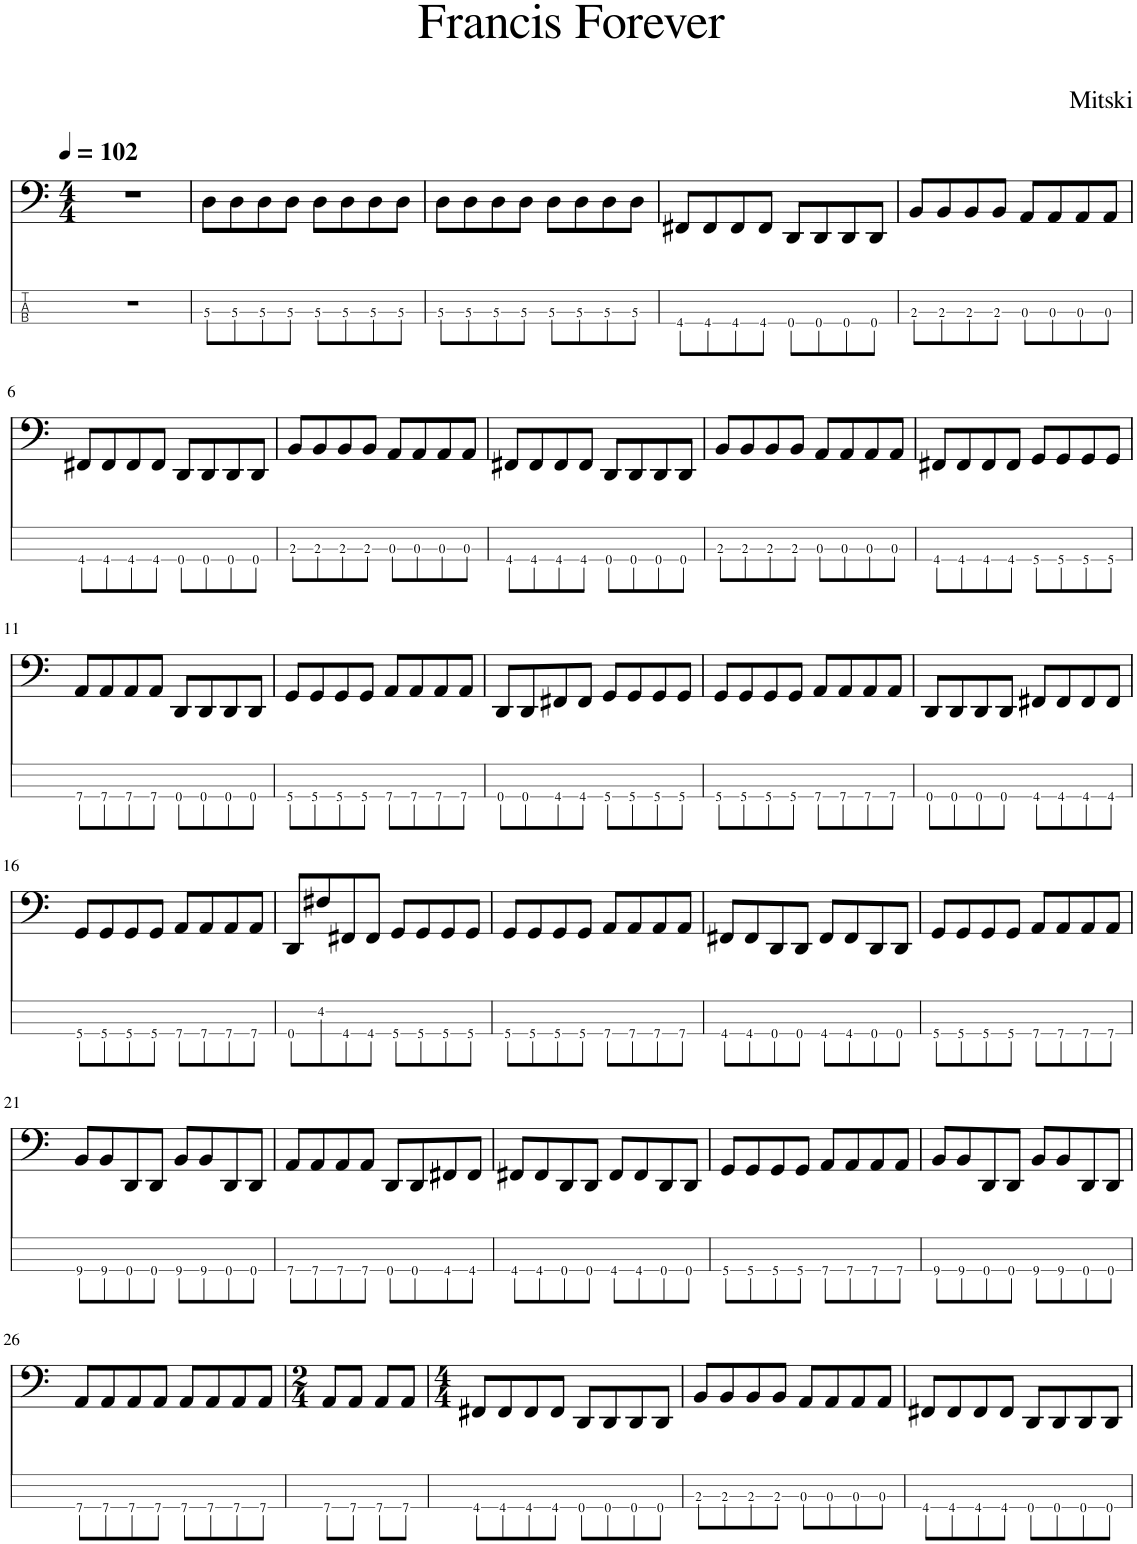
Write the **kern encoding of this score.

**kern	**kern
*part1	*part1
*staff2	*staff1
*I"Electric Bass	*
*I'El. B.	*
*stria4	*
*	*clefF4
*Trd7c12	*Trd7c12
*k[]	*k[]
*M4/4	*M4/4
*MM102	*MM102
=1	=1
1r	1r
=2	=2
8D\L	8D\L
8D\	8D\
8D\	8D\
8D\J	8D\J
8D\L	8D\L
8D\	8D\
8D\	8D\
8D\J	8D\J
=3	=3
8D\L	8D\L
8D\	8D\
8D\	8D\
8D\J	8D\J
8D\L	8D\L
8D\	8D\
8D\	8D\
8D\J	8D\J
=4	=4
8FF#\L	8FF#X/L
8FF#\	8FF#/
8FF#\	8FF#/
8FF#\J	8FF#/J
8DD\L	8DD/L
8DD\	8DD/
8DD\	8DD/
8DD\J	8DD/J
=5	=5
8BB\L	8BB/L
8BB\	8BB/
8BB\	8BB/
8BB\J	8BB/J
8AA\L	8AA/L
8AA\	8AA/
8AA\	8AA/
8AA\J	8AA/J
!!LO:LB:g=z
=6	=6
8FF#\L	8FF#X/L
8FF#\	8FF#/
8FF#\	8FF#/
8FF#\J	8FF#/J
8DD\L	8DD/L
8DD\	8DD/
8DD\	8DD/
8DD\J	8DD/J
=7	=7
8BB\L	8BB/L
8BB\	8BB/
8BB\	8BB/
8BB\J	8BB/J
8AA\L	8AA/L
8AA\	8AA/
8AA\	8AA/
8AA\J	8AA/J
=8	=8
8FF#\L	8FF#X/L
8FF#\	8FF#/
8FF#\	8FF#/
8FF#\J	8FF#/J
8DD\L	8DD/L
8DD\	8DD/
8DD\	8DD/
8DD\J	8DD/J
=9	=9
8BB\L	8BB/L
8BB\	8BB/
8BB\	8BB/
8BB\J	8BB/J
8AA\L	8AA/L
8AA\	8AA/
8AA\	8AA/
8AA\J	8AA/J
=10	=10
8FF#\L	8FF#X/L
8FF#\	8FF#/
8FF#\	8FF#/
8FF#\J	8FF#/J
8GG\L	8GG/L
8GG\	8GG/
8GG\	8GG/
8GG\J	8GG/J
!!LO:LB:g=z
=11	=11
8AA\L	8AA/L
8AA\	8AA/
8AA\	8AA/
8AA\J	8AA/J
8DD\L	8DD/L
8DD\	8DD/
8DD\	8DD/
8DD\J	8DD/J
=12	=12
8GG\L	8GG/L
8GG\	8GG/
8GG\	8GG/
8GG\J	8GG/J
8AA\L	8AA/L
8AA\	8AA/
8AA\	8AA/
8AA\J	8AA/J
=13	=13
8DD\L	8DD/L
8DD\	8DD/
8FF#\	8FF#X/
8FF#\J	8FF#/J
8GG\L	8GG/L
8GG\	8GG/
8GG\	8GG/
8GG\J	8GG/J
=14	=14
8GG\L	8GG/L
8GG\	8GG/
8GG\	8GG/
8GG\J	8GG/J
8AA\L	8AA/L
8AA\	8AA/
8AA\	8AA/
8AA\J	8AA/J
=15	=15
8DD\L	8DD/L
8DD\	8DD/
8DD\	8DD/
8DD\J	8DD/J
8FF#\L	8FF#X/L
8FF#\	8FF#/
8FF#\	8FF#/
8FF#\J	8FF#/J
!!LO:LB:g=z
=16	=16
8GG\L	8GG/L
8GG\	8GG/
8GG\	8GG/
8GG\J	8GG/J
8AA\L	8AA/L
8AA\	8AA/
8AA\	8AA/
8AA\J	8AA/J
=17	=17
8DD\L	8DD/L
8F#\	8F#X/
8FF#\	8FF#X/
8FF#\J	8FF#/J
8GG\L	8GG/L
8GG\	8GG/
8GG\	8GG/
8GG\J	8GG/J
=18	=18
8GG\L	8GG/L
8GG\	8GG/
8GG\	8GG/
8GG\J	8GG/J
8AA\L	8AA/L
8AA\	8AA/
8AA\	8AA/
8AA\J	8AA/J
=19	=19
8FF#\L	8FF#X/L
8FF#\	8FF#/
8DD\	8DD/
8DD\J	8DD/J
8FF#\L	8FF#/L
8FF#\	8FF#/
8DD\	8DD/
8DD\J	8DD/J
=20	=20
8GG\L	8GG/L
8GG\	8GG/
8GG\	8GG/
8GG\J	8GG/J
8AA\L	8AA/L
8AA\	8AA/
8AA\	8AA/
8AA\J	8AA/J
!!LO:LB:g=z
=21	=21
8BB\L	8BB/L
8BB\	8BB/
8DD\	8DD/
8DD\J	8DD/J
8BB\L	8BB/L
8BB\	8BB/
8DD\	8DD/
8DD\J	8DD/J
=22	=22
8AA\L	8AA/L
8AA\	8AA/
8AA\	8AA/
8AA\J	8AA/J
8DD\L	8DD/L
8DD\	8DD/
8FF#\	8FF#X/
8FF#\J	8FF#/J
=23	=23
8FF#\L	8FF#X/L
8FF#\	8FF#/
8DD\	8DD/
8DD\J	8DD/J
8FF#\L	8FF#/L
8FF#\	8FF#/
8DD\	8DD/
8DD\J	8DD/J
=24	=24
8GG\L	8GG/L
8GG\	8GG/
8GG\	8GG/
8GG\J	8GG/J
8AA\L	8AA/L
8AA\	8AA/
8AA\	8AA/
8AA\J	8AA/J
=25	=25
8BB\L	8BB/L
8BB\	8BB/
8DD\	8DD/
8DD\J	8DD/J
8BB\L	8BB/L
8BB\	8BB/
8DD\	8DD/
8DD\J	8DD/J
!!LO:LB:g=z
=26	=26
8AA\L	8AA/L
8AA\	8AA/
8AA\	8AA/
8AA\J	8AA/J
8AA\L	8AA/L
8AA\	8AA/
8AA\	8AA/
8AA\J	8AA/J
=27	=27
*M2/4	*M2/4
8AA\L	8AA/L
8AA\J	8AA/J
8AA\L	8AA/L
8AA\J	8AA/J
=28	=28
*M4/4	*M4/4
8FF#\L	8FF#X/L
8FF#\	8FF#/
8FF#\	8FF#/
8FF#\J	8FF#/J
8DD\L	8DD/L
8DD\	8DD/
8DD\	8DD/
8DD\J	8DD/J
=29	=29
8BB\L	8BB/L
8BB\	8BB/
8BB\	8BB/
8BB\J	8BB/J
8AA\L	8AA/L
8AA\	8AA/
8AA\	8AA/
8AA\J	8AA/J
=30	=30
8FF#\L	8FF#X/L
8FF#\	8FF#/
8FF#\	8FF#/
8FF#\J	8FF#/J
8DD\L	8DD/L
8DD\	8DD/
8DD\	8DD/
8DD\J	8DD/J
=	=
*-	*-
